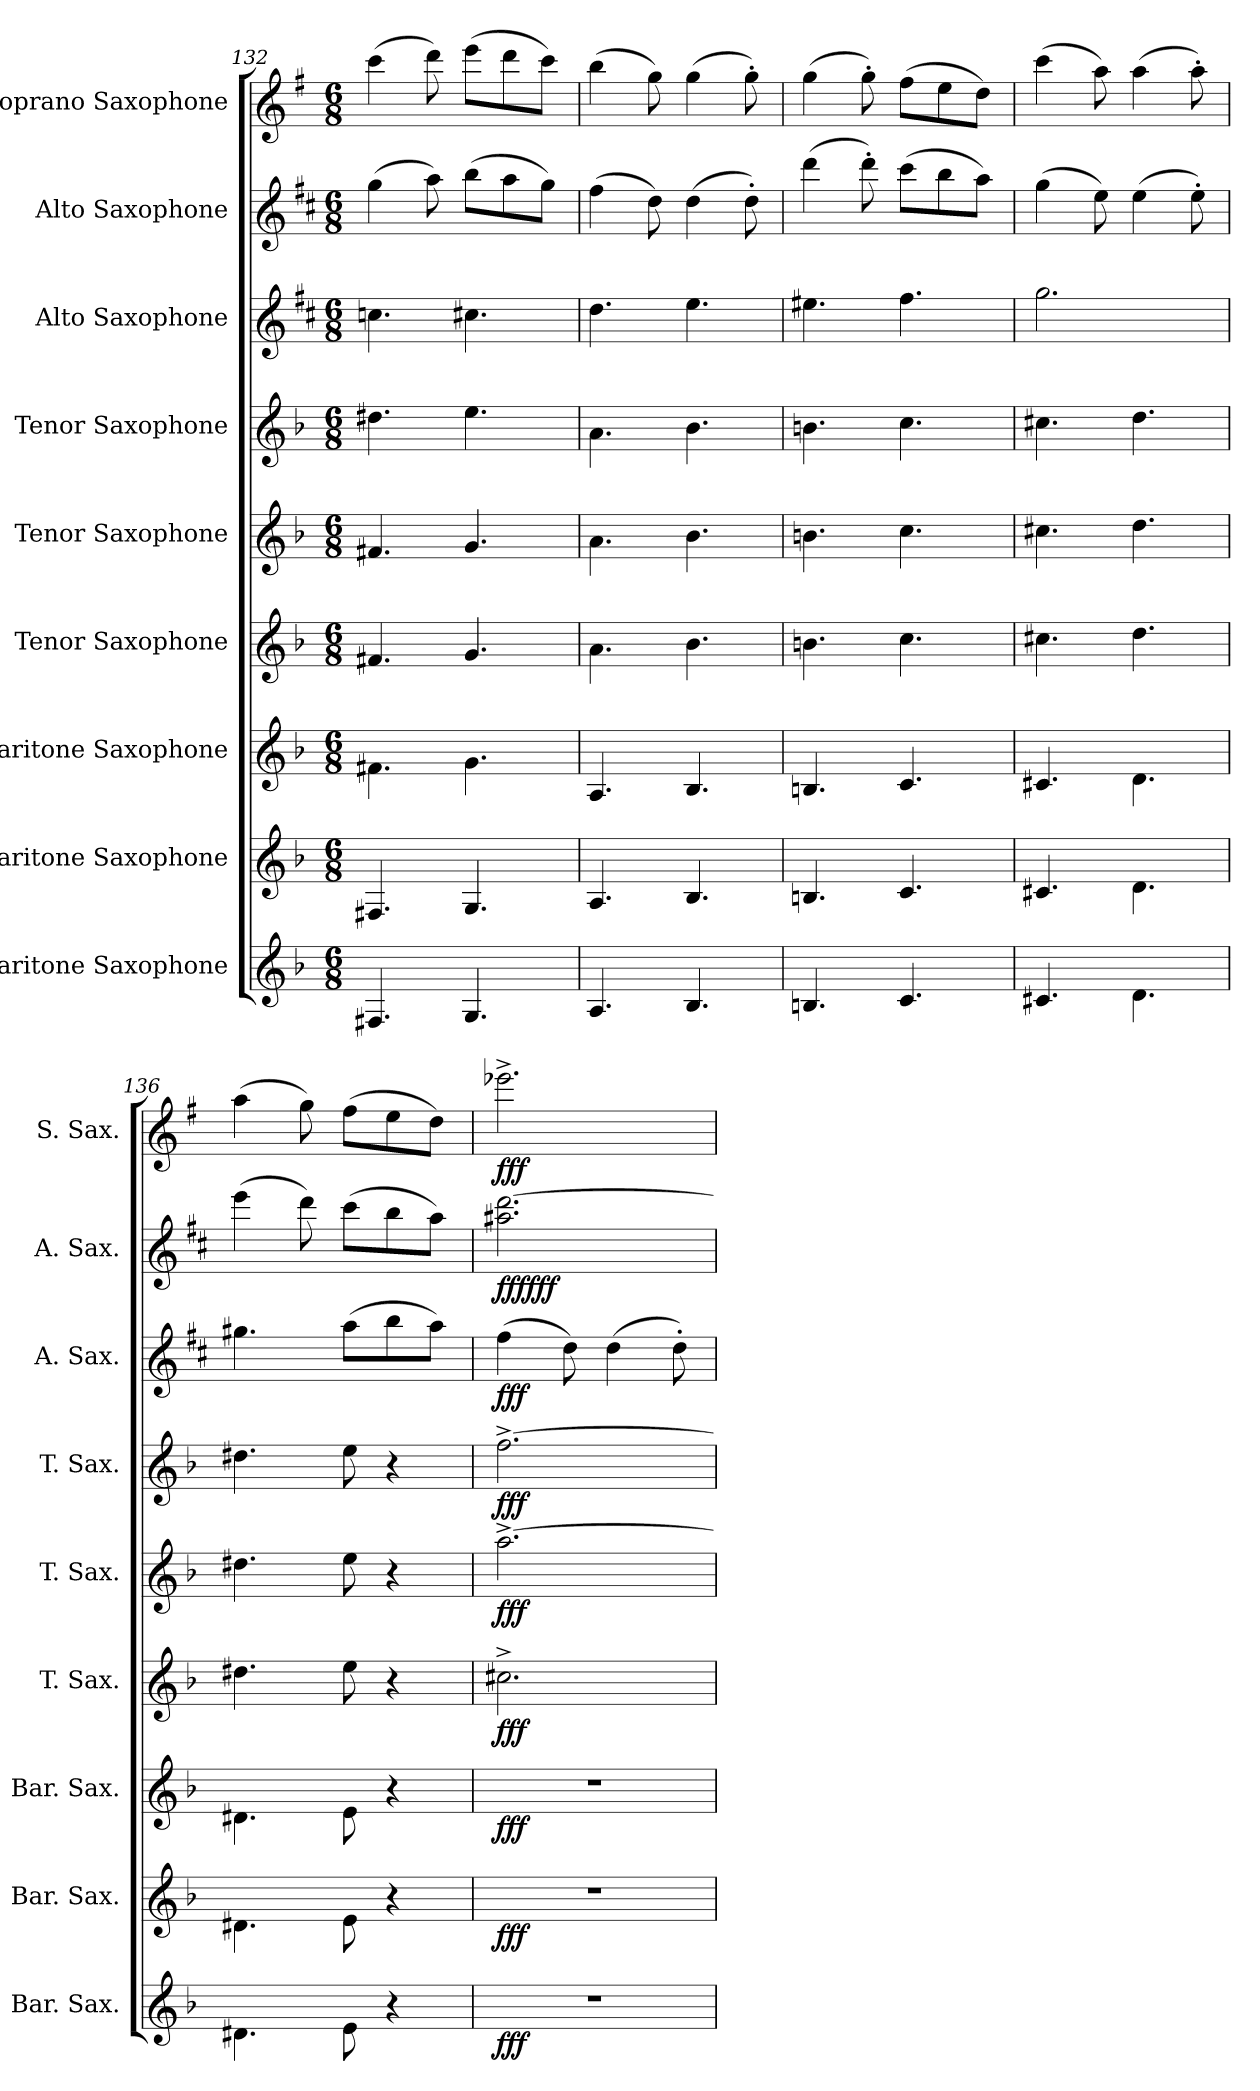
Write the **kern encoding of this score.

**kern	**dynam	**kern	**dynam	**kern	**dynam	**kern	**dynam	**kern	**dynam	**kern	**dynam	**kern	**dynam	**kern	**dynam	**kern	**dynam
*part9	*part9	*part8	*part8	*part7	*part7	*part6	*part6	*part5	*part5	*part4	*part4	*part3	*part3	*part2	*part2	*part1	*part1
*staff9	*staff9	*staff8	*staff8	*staff7	*staff7	*staff6	*staff6	*staff5	*staff5	*staff4	*staff4	*staff3	*staff3	*staff2	*staff2	*staff1	*staff1
*I"Baritone Saxophone	*	*I"Baritone Saxophone	*	*I"Baritone Saxophone	*	*I"Tenor Saxophone	*	*I"Tenor Saxophone	*	*I"Tenor Saxophone	*	*I"Alto Saxophone	*	*I"Alto Saxophone	*	*I"Soprano Saxophone	*
*I'Bar. Sax.	*	*I'Bar. Sax.	*	*I'Bar. Sax.	*	*I'T. Sax.	*	*I'T. Sax.	*	*I'T. Sax.	*	*I'A. Sax.	*	*I'A. Sax.	*	*I'S. Sax.	*
*clefG2	*	*clefG2	*	*clefG2	*	*clefG2	*	*clefG2	*	*clefG2	*	*clefG2	*	*clefG2	*	*clefG2	*
*ITrd12c21	*	*ITrd12c21	*	*ITrd12c21	*	*ITrd8c14	*	*ITrd8c14	*	*ITrd8c14	*	*ITrd5c9	*	*ITrd5c9	*	*ITrd1c2	*
*k[b-]	*	*k[b-]	*	*k[b-]	*	*k[b-]	*	*k[b-]	*	*k[b-]	*	*k[b-]	*	*k[b-]	*	*k[b-]	*
*M6/8	*	*M6/8	*	*M6/8	*	*M6/8	*	*M6/8	*	*M6/8	*	*M6/8	*	*M6/8	*	*M6/8	*
=132	=132	=132	=132	=132	=132	=132	=132	=132	=132	=132	=132	=132	=132	=132	=132	=132	=132
4.FF#X/	.	4.FF#X/	.	4.F#X\	.	4.F#X/	.	4.F#X/	.	4.d#X\	.	4.e-X\	.	(4b-\	.	(4bb-\	.
.	.	.	.	.	.	.	.	.	.	.	.	.	.	8cc\)	.	8ccc\)	.
4.GG/	.	4.GG/	.	4.G\	.	4.G/	.	4.G/	.	4.e\	.	4.en\	.	(8dd\L	.	(8ddd\L	.
.	.	.	.	.	.	.	.	.	.	.	.	.	.	8cc\	.	8ccc\	.
.	.	.	.	.	.	.	.	.	.	.	.	.	.	8b-\J)	.	8bb-\J)	.
=133	=133	=133	=133	=133	=133	=133	=133	=133	=133	=133	=133	=133	=133	=133	=133	=133	=133
4.AA/	.	4.AA/	.	4.AA/	.	4.A\	.	4.A\	.	4.A\	.	4.f\	.	(4a\	.	(4aa\	.
.	.	.	.	.	.	.	.	.	.	.	.	.	.	8f\)	.	8ff\)	.
4.BB-/	.	4.BB-/	.	4.BB-/	.	4.B-\	.	4.B-\	.	4.B-\	.	4.g\	.	(4f\	.	(4ff\	.
.	.	.	.	.	.	.	.	.	.	.	.	.	.	8f'\)	.	8ff'\)	.
=134	=134	=134	=134	=134	=134	=134	=134	=134	=134	=134	=134	=134	=134	=134	=134	=134	=134
4.BBn/	.	4.BBn/	.	4.BBn/	.	4.Bn\	.	4.Bn\	.	4.Bn\	.	4.g#X\	.	(4ff\	.	(4ff\	.
.	.	.	.	.	.	.	.	.	.	.	.	.	.	8ff'\)	.	8ff'\)	.
4.C/	.	4.C/	.	4.C/	.	4.c\	.	4.c\	.	4.c\	.	4.a\	.	(8ee\L	.	(8ee\L	.
.	.	.	.	.	.	.	.	.	.	.	.	.	.	8dd\	.	8dd\	.
.	.	.	.	.	.	.	.	.	.	.	.	.	.	8cc\J)	.	8cc\J)	.
=135	=135	=135	=135	=135	=135	=135	=135	=135	=135	=135	=135	=135	=135	=135	=135	=135	=135
4.C#X/	.	4.C#X/	.	4.C#X/	.	4.c#X\	.	4.c#X\	.	4.c#X\	.	2.b-\	.	(4b-\	.	(4bb-\	.
.	.	.	.	.	.	.	.	.	.	.	.	.	.	8g\)	.	8gg\)	.
4.D\	.	4.D\	.	4.D\	.	4.d\	.	4.d\	.	4.d\	.	.	.	(4g\	.	(4gg\	.
.	.	.	.	.	.	.	.	.	.	.	.	.	.	8g'\)	.	8gg'\)	.
!!LO:PB:g=z
=136	=136	=136	=136	=136	=136	=136	=136	=136	=136	=136	=136	=136	=136	=136	=136	=136	=136
4.D#X\	.	4.D#X\	.	4.D#X\	.	4.d#X\	.	4.d#X\	.	4.d#X\	.	4.bn\	.	(4gg\	.	(4gg\	.
.	.	.	.	.	.	.	.	.	.	.	.	.	.	8ff\)	.	8ff\)	.
8E\	.	8E\	.	8E\	.	8e\	.	8e\	.	8e\	.	(8cc\L	.	(8ee\L	.	(8ee\L	.
4r	.	4r	.	4r	.	4r	.	4r	.	4r	.	8dd\	.	8dd\	.	8dd\	.
.	.	.	.	.	.	.	.	.	.	.	.	8cc\J)	.	8cc\J)	.	8cc\J)	.
=137	=137	=137	=137	=137	=137	=137	=137	=137	=137	=137	=137	=137	=137	=137	=137	=137	=137
!	!LO:DY:b	!	!LO:DY:b	!	!LO:DY:b	!	!LO:DY:b	!	!LO:DY:b	!	!LO:DY:b	!	!LO:DY:b	!	!LO:DY:b	!	!
!	!	!	!	!	!	!	!	!	!	!	!	!	!	!	!LO:DY:n=1:b	!	!LO:DY:b
2.r	fff	2.r	fff	2.r	fff	2.c#X^\	fff	[2.a^\	fff	[2.f^\	fff	(4a\	fff	2.cc#X\ [2.ff\	fff fff	2.ddd-X^\	fff
.	.	.	.	.	.	.	.	.	.	.	.	8f\)	.	.	.	.	.
.	.	.	.	.	.	.	.	.	.	.	.	(4f\	.	.	.	.	.
.	.	.	.	.	.	.	.	.	.	.	.	8f'\)	.	.	.	.	.
=	=	=	=	=	=	=	=	=	=	=	=	=	=	=	=	=	=
*-	*-	*-	*-	*-	*-	*-	*-	*-	*-	*-	*-	*-	*-	*-	*-	*-	*-
